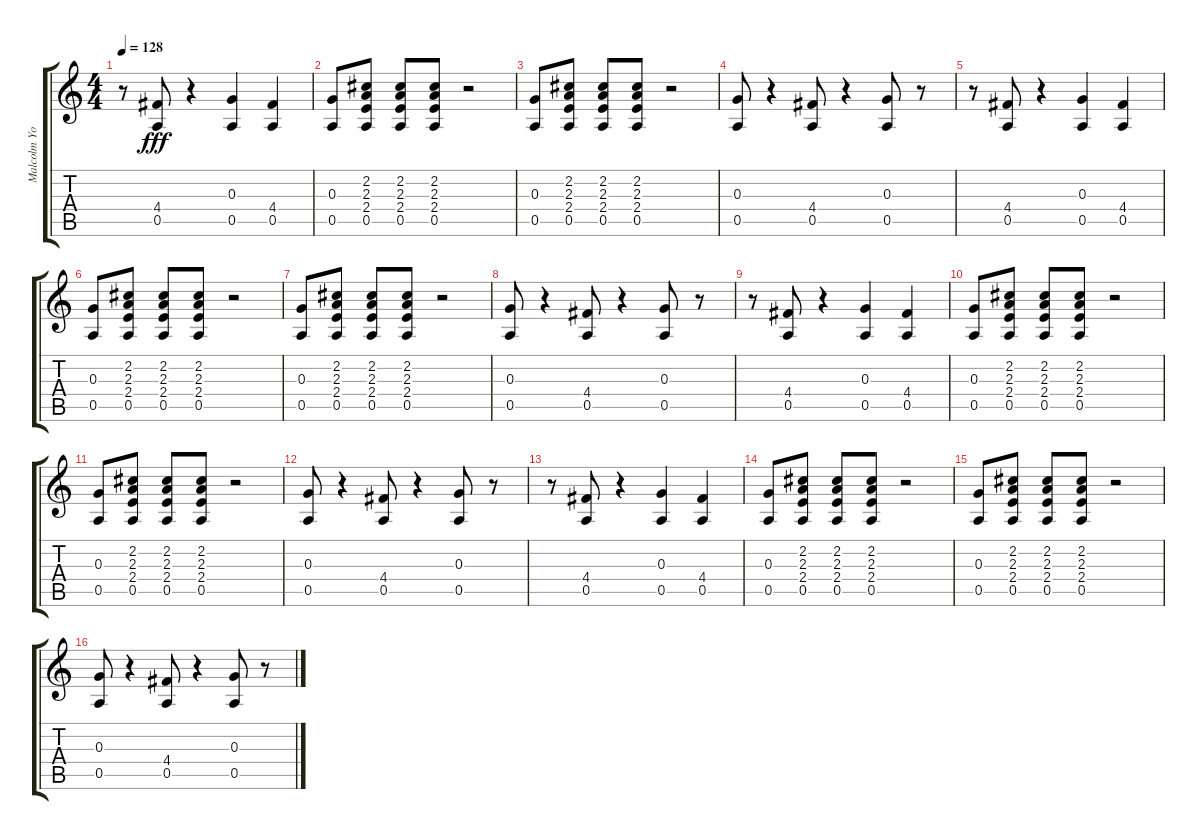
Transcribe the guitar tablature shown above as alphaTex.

\track ("Malcolm Young" "Malcolm Yo") {instrument overdrivenguitar}
\staff {score tabs}
\tuning (E4 B3 G3 D3 A2 E2) {hide}
\ts (4 4)
\tempo 128
\clef g2
\ks c
r.8{dy fff} (4.4 0.5).8 r.4 (0.3 0.5).4 (4.4 0.5).4 |
(0.3 0.5).8 (2.2 2.3 2.4 0.5).8 (2.2 2.3 2.4 0.5).8 (2.2 2.3 2.4 0.5).8 r.2 |
(0.3 0.5).8 (2.2 2.3 2.4 0.5).8 (2.2 2.3 2.4 0.5).8 (2.2 2.3 2.4 0.5).8 r.2 |
(0.3 0.5).8 r.4 (4.4 0.5).8 r.4 (0.3 0.5).8 r.8 |
r.8 (4.4 0.5).8 r.4 (0.3 0.5).4 (4.4 0.5).4 |
(0.3 0.5).8 (2.2 2.3 2.4 0.5).8 (2.2 2.3 2.4 0.5).8 (2.2 2.3 2.4 0.5).8 r.2 |
(0.3 0.5).8 (2.2 2.3 2.4 0.5).8 (2.2 2.3 2.4 0.5).8 (2.2 2.3 2.4 0.5).8 r.2 |
(0.3 0.5).8 r.4 (4.4 0.5).8 r.4 (0.3 0.5).8 r.8 |
r.8 (4.4 0.5).8 r.4 (0.3 0.5).4 (4.4 0.5).4 |
(0.3 0.5).8 (2.2 2.3 2.4 0.5).8 (2.2 2.3 2.4 0.5).8 (2.2 2.3 2.4 0.5).8 r.2 |
(0.3 0.5).8 (2.2 2.3 2.4 0.5).8 (2.2 2.3 2.4 0.5).8 (2.2 2.3 2.4 0.5).8 r.2 |
(0.3 0.5).8 r.4 (4.4 0.5).8 r.4 (0.3 0.5).8 r.8 |
r.8 (4.4 0.5).8 r.4 (0.3 0.5).4 (4.4 0.5).4 |
(0.3 0.5).8 (2.2 2.3 2.4 0.5).8 (2.2 2.3 2.4 0.5).8 (2.2 2.3 2.4 0.5).8 r.2 |
(0.3 0.5).8 (2.2 2.3 2.4 0.5).8 (2.2 2.3 2.4 0.5).8 (2.2 2.3 2.4 0.5).8 r.2 |
(0.3 0.5).8 r.4 (4.4 0.5).8 r.4 (0.3 0.5).8 r.8
